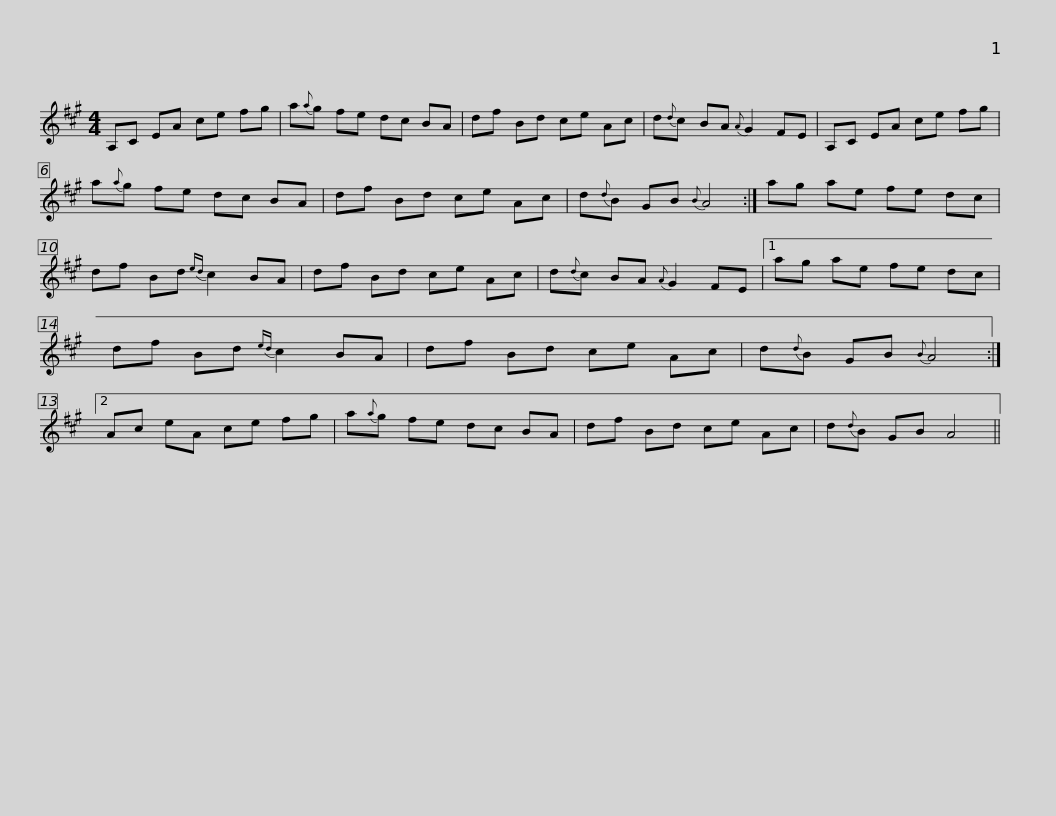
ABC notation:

X:1
L:1/8
M:4/4
I:linebreak $
K:A
V:1 treble
V:1
 A,C EA ce fg | a{a}g fe dc BA | df Bd ce Ac | d{d}c BA{A} G2 FE | A,C EA ce fg |$ %5
 a{a}g fe dc BA | df Bd ce Ac | d{d}B GB{B} A4 :| ag ae fe dc | df Bd{ed} c2 BA |$ %10
 df Bd ce Ac | d{d}c BA{A} G2 FE |1 ag ae fe dc | df Bd{ed} c2 BA | df Bd ce Ac |$ %15
 d{d}B GB{B} A4 :|2 Ac eA ce fg | a{a}g fe dc BA | df Bd ce Ac | d{d}B GB A4 || %20
